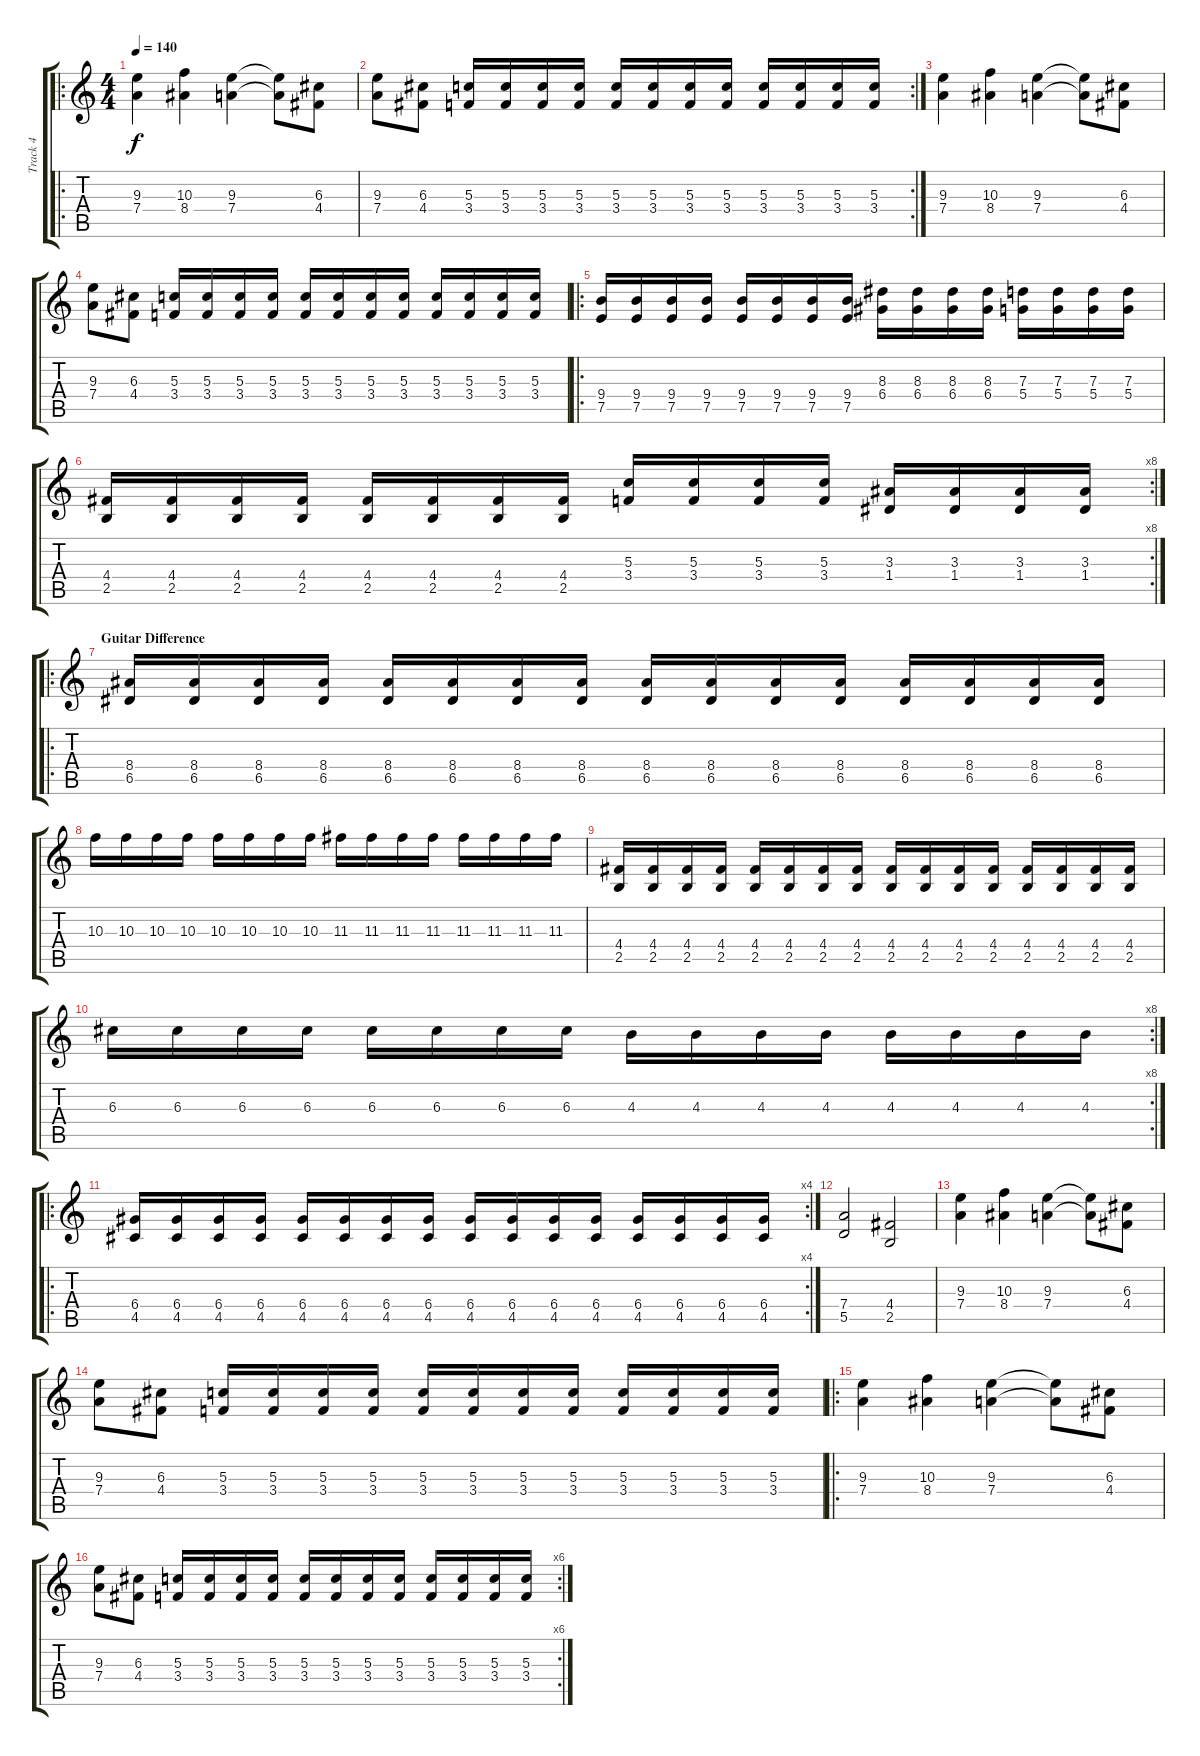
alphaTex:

\track ("Track 4" "Track 4") {instrument overdrivenguitar}
\staff {score tabs}
\tuning (E4 B3 G3 D3 A2 E2) {hide}
\ro
\ts (4 4)
\tempo 140
\clef g2
\ks c
(9.3 7.4).4{dy f} (10.3 8.4).4 (9.3 7.4).4 (9.3{t} 7.4{t}).8 (6.3 4.4).8 |
\rc 2
(9.3 7.4).8 (6.3 4.4).8 (5.3 3.4).16 (5.3 3.4).16 (5.3 3.4).16 (5.3 3.4).16 (5.3 3.4).16 (5.3 3.4).16 (5.3 3.4).16 (5.3 3.4).16 (5.3 3.4).16 (5.3 3.4).16 (5.3 3.4).16 (5.3 3.4).16 |
(9.3 7.4).4 (10.3 8.4).4 (9.3 7.4).4 (9.3{t} 7.4{t}).8 (6.3 4.4).8 |
(9.3 7.4).8 (6.3 4.4).8 (5.3 3.4).16 (5.3 3.4).16 (5.3 3.4).16 (5.3 3.4).16 (5.3 3.4).16 (5.3 3.4).16 (5.3 3.4).16 (5.3 3.4).16 (5.3 3.4).16 (5.3 3.4).16 (5.3 3.4).16 (5.3 3.4).16 |
\ro
(9.4 7.5).16 (9.4 7.5).16 (9.4 7.5).16 (9.4 7.5).16 (9.4 7.5).16 (9.4 7.5).16 (9.4 7.5).16 (9.4 7.5).16 (8.3 6.4).16 (8.3 6.4).16 (8.3 6.4).16 (8.3 6.4).16 (7.3 5.4).16 (7.3 5.4).16 (7.3 5.4).16 (7.3 5.4).16 |
\rc 8
(4.4 2.5).16 (4.4 2.5).16 (4.4 2.5).16 (4.4 2.5).16 (4.4 2.5).16 (4.4 2.5).16 (4.4 2.5).16 (4.4 2.5).16 (5.3 3.4).16 (5.3 3.4).16 (5.3 3.4).16 (5.3 3.4).16 (3.3 1.4).16 (3.3 1.4).16 (3.3 1.4).16 (3.3 1.4).16 |
\ro
\section ("" "Guitar Difference")
(8.4 6.5).16 (8.4 6.5).16 (8.4 6.5).16 (8.4 6.5).16 (8.4 6.5).16 (8.4 6.5).16 (8.4 6.5).16 (8.4 6.5).16 (8.4 6.5).16 (8.4 6.5).16 (8.4 6.5).16 (8.4 6.5).16 (8.4 6.5).16 (8.4 6.5).16 (8.4 6.5).16 (8.4 6.5).16 |
10.3.16 10.3.16 10.3.16 10.3.16 10.3.16 10.3.16 10.3.16 10.3.16 11.3.16 11.3.16 11.3.16 11.3.16 11.3.16 11.3.16 11.3.16 11.3.16 |
(4.4 2.5).16 (4.4 2.5).16 (4.4 2.5).16 (4.4 2.5).16 (4.4 2.5).16 (4.4 2.5).16 (4.4 2.5).16 (4.4 2.5).16 (4.4 2.5).16 (4.4 2.5).16 (4.4 2.5).16 (4.4 2.5).16 (4.4 2.5).16 (4.4 2.5).16 (4.4 2.5).16 (4.4 2.5).16 |
\rc 8
6.3.16 6.3.16 6.3.16 6.3.16 6.3.16 6.3.16 6.3.16 6.3.16 4.3.16 4.3.16 4.3.16 4.3.16 4.3.16 4.3.16 4.3.16 4.3.16 |
\ro
\rc 4
(6.4 4.5).16 (6.4 4.5).16 (6.4 4.5).16 (6.4 4.5).16 (6.4 4.5).16 (6.4 4.5).16 (6.4 4.5).16 (6.4 4.5).16 (6.4 4.5).16 (6.4 4.5).16 (6.4 4.5).16 (6.4 4.5).16 (6.4 4.5).16 (6.4 4.5).16 (6.4 4.5).16 (6.4 4.5).16 |
(7.4 5.5).2 (4.4 2.5).2 |
(9.3 7.4).4 (10.3 8.4).4 (9.3 7.4).4 (9.3{t} 7.4{t}).8 (6.3 4.4).8 |
(9.3 7.4).8 (6.3 4.4).8 (5.3 3.4).16 (5.3 3.4).16 (5.3 3.4).16 (5.3 3.4).16 (5.3 3.4).16 (5.3 3.4).16 (5.3 3.4).16 (5.3 3.4).16 (5.3 3.4).16 (5.3 3.4).16 (5.3 3.4).16 (5.3 3.4).16 |
\ro
(9.3 7.4).4 (10.3 8.4).4 (9.3 7.4).4 (9.3{t} 7.4{t}).8 (6.3 4.4).8 |
\rc 6
(9.3 7.4).8 (6.3 4.4).8 (5.3 3.4).16 (5.3 3.4).16 (5.3 3.4).16 (5.3 3.4).16 (5.3 3.4).16 (5.3 3.4).16 (5.3 3.4).16 (5.3 3.4).16 (5.3 3.4).16 (5.3 3.4).16 (5.3 3.4).16 (5.3 3.4).16
